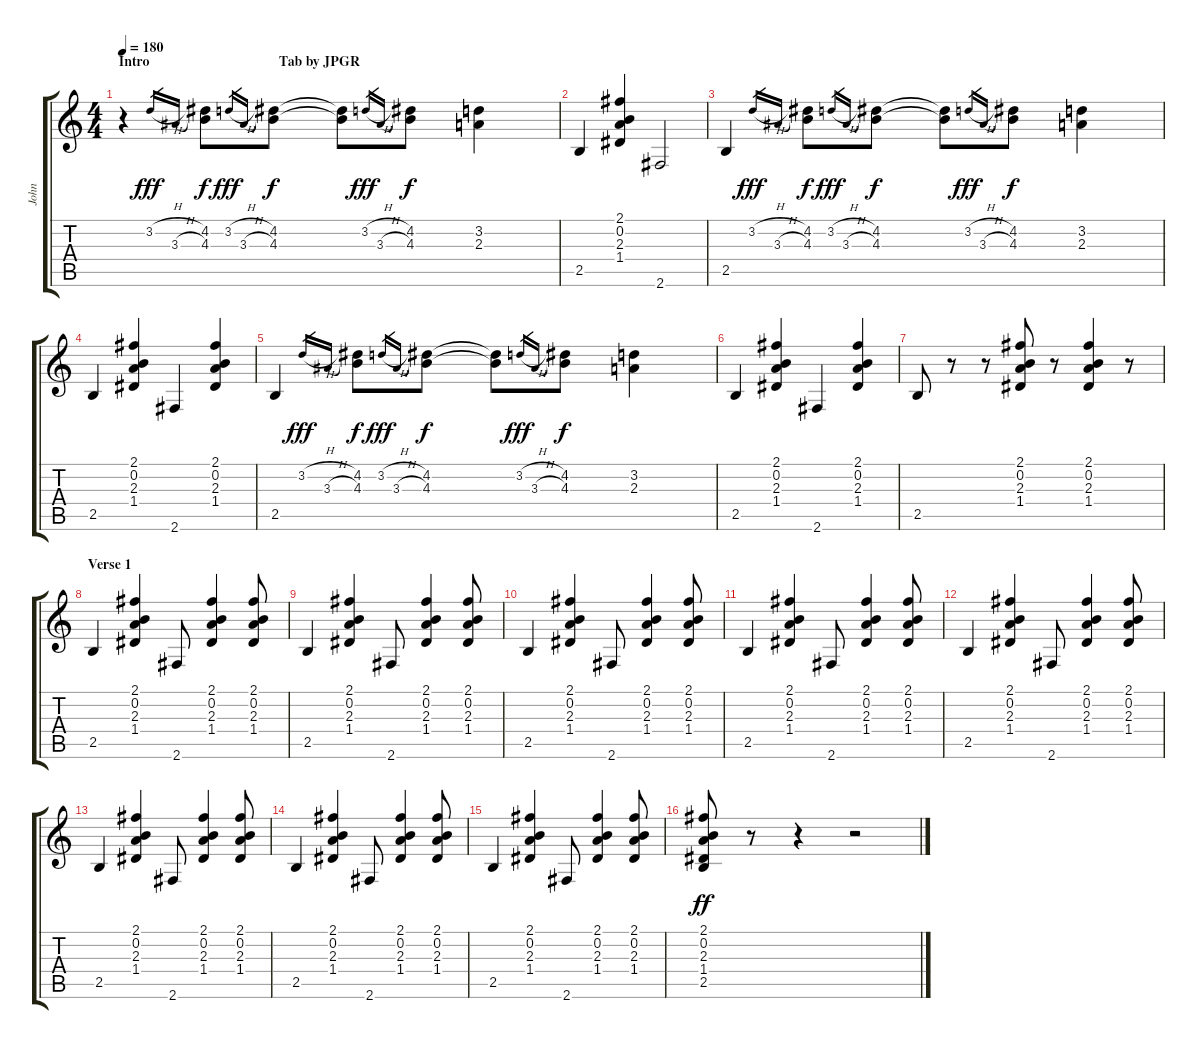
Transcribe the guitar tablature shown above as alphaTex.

\track ("John" "John") {instrument electricguitarclean}
\staff {score tabs}
\tuning (E4 B3 G3 D3 A2 E2) {hide}
\ts (4 4)
\section ("" "Intro                                     Tab by JPGR")
\tempo 180
\clef g2
\ks c
r.4{dy fff instrument electricguitarclean} 3.2{h}.16{gr} 3.3{h}.16{gr} (4.2 4.3).8{dy f} 3.2{h}.16{gr dy fff} 3.3{h}.16{gr} (4.2 4.3).8{dy f} (4.2{t} 4.3{t}).8 3.2{h}.16{gr dy fff} 3.3{h}.16{gr} (4.2 4.3).8{dy f} (3.2 2.3).4 |
2.5.4 (2.1 0.2 2.3 1.4).4 2.6.2 |
2.5.4 3.2{h}.16{gr dy fff} 3.3{h}.16{gr} (4.2 4.3).8{dy f} 3.2{h}.16{gr dy fff} 3.3{h}.16{gr} (4.2 4.3).8{dy f} (4.2{t} 4.3{t}).8 3.2{h}.16{gr dy fff} 3.3{h}.16{gr} (4.2 4.3).8{dy f} (3.2 2.3).4 |
2.5.4 (2.1 0.2 2.3 1.4).4 2.6.4 (2.1 0.2 2.3 1.4).4 |
2.5.4 3.2{h}.16{gr dy fff} 3.3{h}.16{gr} (4.2 4.3).8{dy f} 3.2{h}.16{gr dy fff} 3.3{h}.16{gr} (4.2 4.3).8{dy f} (4.2{t} 4.3{t}).8 3.2{h}.16{gr dy fff} 3.3{h}.16{gr} (4.2 4.3).8{dy f} (3.2 2.3).4 |
2.5.4 (2.1 0.2 2.3 1.4).4 2.6.4 (2.1 0.2 2.3 1.4).4 |
2.5.8 r.8 r.8 (2.1 0.2 2.3 1.4).8 r.8 (2.1 0.2 2.3 1.4).4 r.8 |
\section ("" "Verse 1")
2.5.4 (2.1 0.2 2.3 1.4).4 2.6.8 (2.1 0.2 2.3 1.4).4 (2.1 0.2 2.3 1.4).8 |
2.5.4 (2.1 0.2 2.3 1.4).4 2.6.8 (2.1 0.2 2.3 1.4).4 (2.1 0.2 2.3 1.4).8 |
2.5.4 (2.1 0.2 2.3 1.4).4 2.6.8 (2.1 0.2 2.3 1.4).4 (2.1 0.2 2.3 1.4).8 |
2.5.4 (2.1 0.2 2.3 1.4).4 2.6.8 (2.1 0.2 2.3 1.4).4 (2.1 0.2 2.3 1.4).8 |
2.5.4 (2.1 0.2 2.3 1.4).4 2.6.8 (2.1 0.2 2.3 1.4).4 (2.1 0.2 2.3 1.4).8 |
2.5.4 (2.1 0.2 2.3 1.4).4 2.6.8 (2.1 0.2 2.3 1.4).4 (2.1 0.2 2.3 1.4).8 |
2.5.4 (2.1 0.2 2.3 1.4).4 2.6.8 (2.1 0.2 2.3 1.4).4 (2.1 0.2 2.3 1.4).8 |
2.5.4 (2.1 0.2 2.3 1.4).4 2.6.8 (2.1 0.2 2.3 1.4).4 (2.1 0.2 2.3 1.4).8 |
(2.1 0.2 2.3 1.4 2.5).8{dy ff} r.8 r.4 r.2
